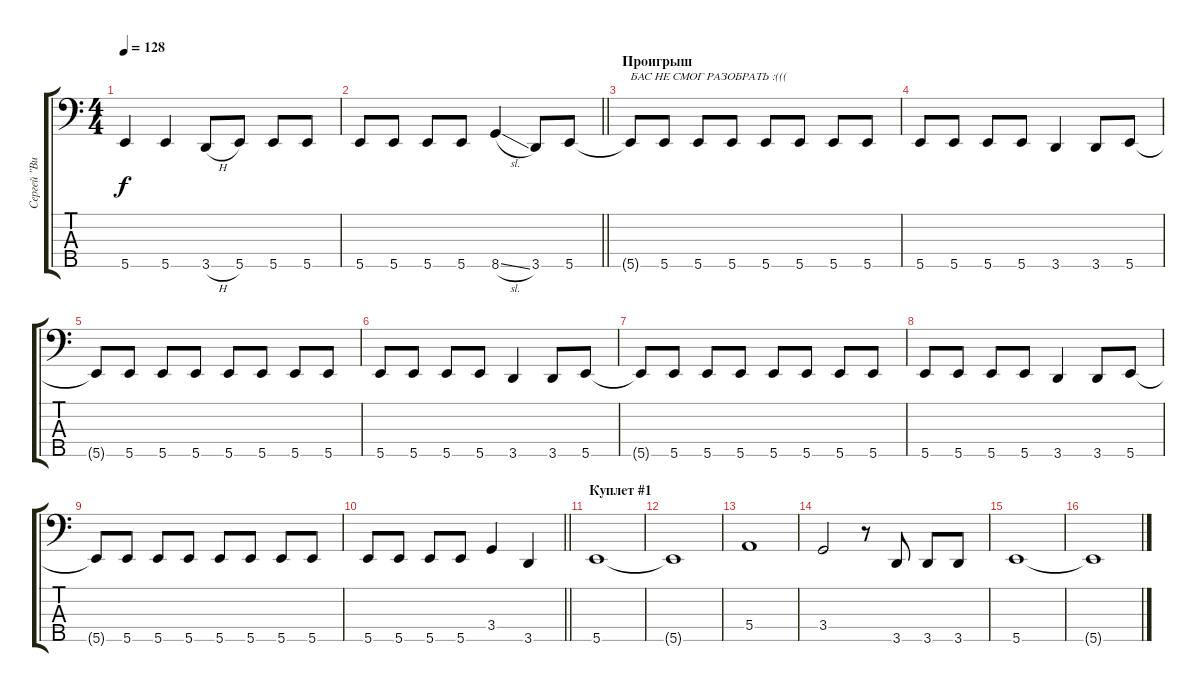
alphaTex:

\track ("Сергей \"Викинг\" Цаплин" "Сергей \"Ви") {instrument electricbassfinger}
\staff {score tabs}
\tuning (G2 D2 A1 E1 B0) {hide}
\ts (4 4)
\tempo 128
\clef f4
\ks c
5.5.4{dy f} 5.5.4 3.5{h}.8 5.5.8 5.5.8 5.5.8 |
\barLineRight lightlight
5.5.8 5.5.8 5.5.8 5.5.8 8.5{sl}.4 3.5.8 5.5.8 |
\section ("" "Проигрыш")
5.5{t}.8{txt "БАС НЕ СМОГ РАЗОБРАТЬ :((("} 5.5.8 5.5.8 5.5.8 5.5.8 5.5.8 5.5.8 5.5.8 |
5.5.8 5.5.8 5.5.8 5.5.8 3.5.4 3.5.8 5.5.8 |
5.5{t}.8 5.5.8 5.5.8 5.5.8 5.5.8 5.5.8 5.5.8 5.5.8 |
5.5.8 5.5.8 5.5.8 5.5.8 3.5.4 3.5.8 5.5.8 |
5.5{t}.8 5.5.8 5.5.8 5.5.8 5.5.8 5.5.8 5.5.8 5.5.8 |
5.5.8 5.5.8 5.5.8 5.5.8 3.5.4 3.5.8 5.5.8 |
5.5{t}.8 5.5.8 5.5.8 5.5.8 5.5.8 5.5.8 5.5.8 5.5.8 |
\barLineRight lightlight
5.5.8 5.5.8 5.5.8 5.5.8 3.4.4 3.5.4 |
\section ("" "Куплет #1")
5.5.1 |
5.5{t}.1 |
5.4.1 |
3.4.2 r.8 3.5.8 3.5.8 3.5.8 |
5.5.1 |
5.5{t}.1
